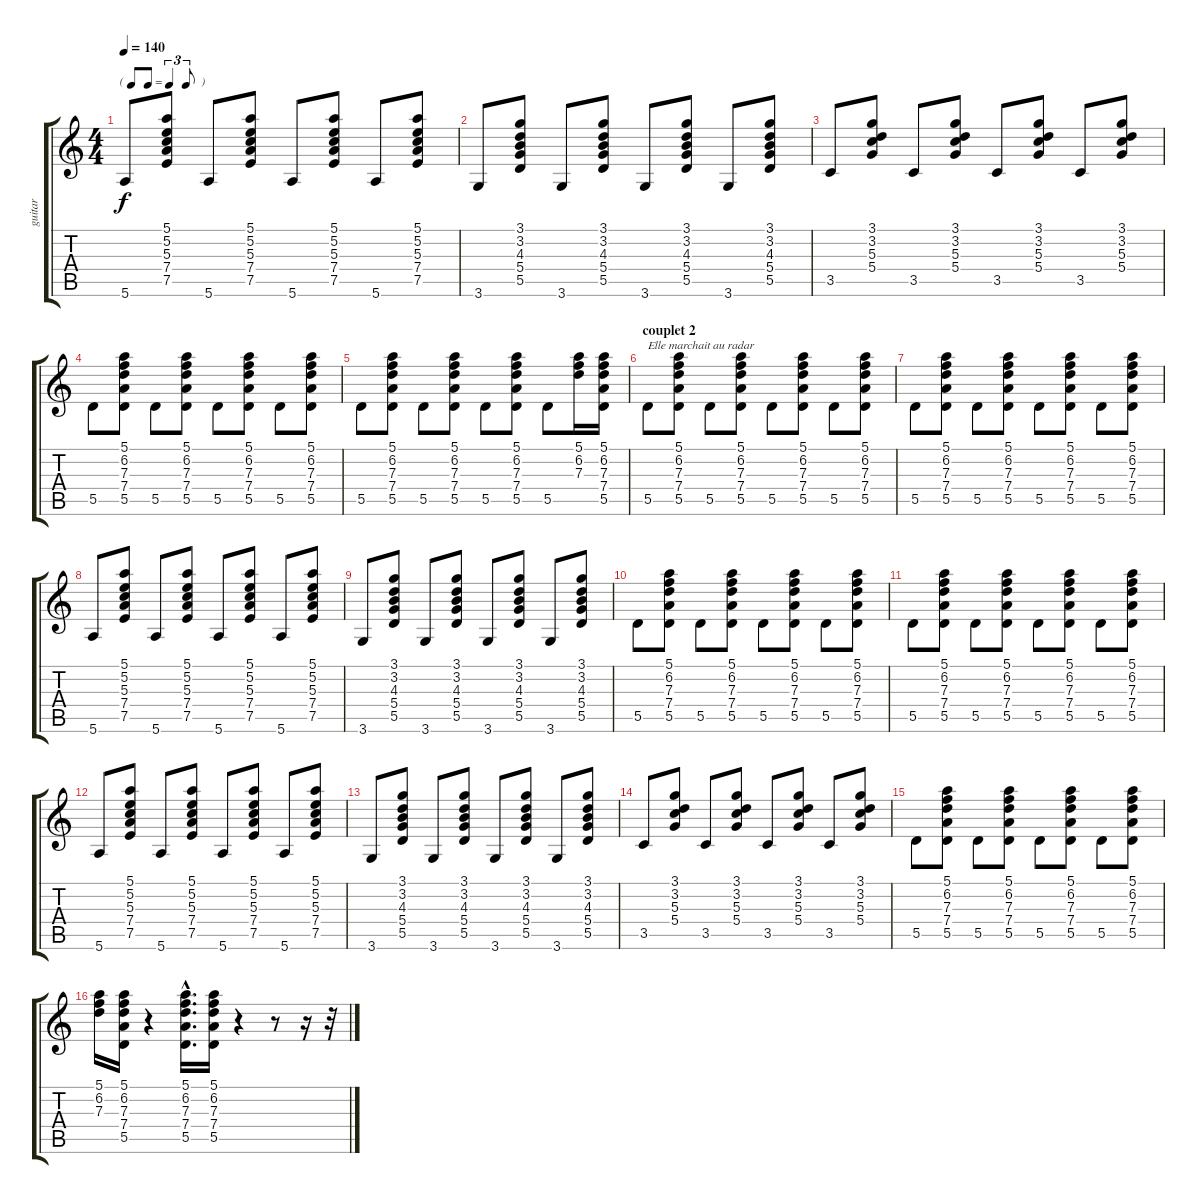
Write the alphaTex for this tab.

\track ("guitar" "guitar") {instrument acousticguitarnylon}
\staff {score tabs}
\tuning (E4 B3 G3 D3 A2 E2) {hide}
\ts (4 4)
\tf triplet8th
\tempo 140
\clef g2
\ks c
5.6.8{dy f} (5.1 5.2 5.3 7.4 7.5).8 5.6.8 (5.1 5.2 5.3 7.4 7.5).8 5.6.8 (5.1 5.2 5.3 7.4 7.5).8 5.6.8 (5.1 5.2 5.3 7.4 7.5).8 |
3.6.8 (3.1 3.2 4.3 5.4 5.5).8 3.6.8 (3.1 3.2 4.3 5.4 5.5).8 3.6.8 (3.1 3.2 4.3 5.4 5.5).8 3.6.8 (3.1 3.2 4.3 5.4 5.5).8 |
3.5.8 (3.1 3.2 5.3 5.4).8 3.5.8 (3.1 3.2 5.3 5.4).8 3.5.8 (3.1 3.2 5.3 5.4).8 3.5.8 (3.1 3.2 5.3 5.4).8 |
5.5.8 (5.1 6.2 7.3 7.4 5.5).8 5.5.8 (5.1 6.2 7.3 7.4 5.5).8 5.5.8 (5.1 6.2 7.3 7.4 5.5).8 5.5.8 (5.1 6.2 7.3 7.4 5.5).8 |
5.5.8 (5.1 6.2 7.3 7.4 5.5).8 5.5.8 (5.1 6.2 7.3 7.4 5.5).8 5.5.8 (5.1 6.2 7.3 7.4 5.5).8 5.5.8 (5.1 6.2 7.3).16 (5.1 6.2 7.3 7.4 5.5).16 |
\section ("" "couplet 2")
5.5.8{txt "Elle marchait au radar"} (5.1 6.2 7.3 7.4 5.5).8 5.5.8 (5.1 6.2 7.3 7.4 5.5).8 5.5.8 (5.1 6.2 7.3 7.4 5.5).8 5.5.8 (5.1 6.2 7.3 7.4 5.5).8 |
5.5.8 (5.1 6.2 7.3 7.4 5.5).8 5.5.8 (5.1 6.2 7.3 7.4 5.5).8 5.5.8 (5.1 6.2 7.3 7.4 5.5).8 5.5.8 (5.1 6.2 7.3 7.4 5.5).8 |
5.6.8 (5.1 5.2 5.3 7.4 7.5).8 5.6.8 (5.1 5.2 5.3 7.4 7.5).8 5.6.8 (5.1 5.2 5.3 7.4 7.5).8 5.6.8 (5.1 5.2 5.3 7.4 7.5).8 |
3.6.8 (3.1 3.2 4.3 5.4 5.5).8 3.6.8 (3.1 3.2 4.3 5.4 5.5).8 3.6.8 (3.1 3.2 4.3 5.4 5.5).8 3.6.8 (3.1 3.2 4.3 5.4 5.5).8 |
5.5.8 (5.1 6.2 7.3 7.4 5.5).8 5.5.8 (5.1 6.2 7.3 7.4 5.5).8 5.5.8 (5.1 6.2 7.3 7.4 5.5).8 5.5.8 (5.1 6.2 7.3 7.4 5.5).8 |
5.5.8 (5.1 6.2 7.3 7.4 5.5).8 5.5.8 (5.1 6.2 7.3 7.4 5.5).8 5.5.8 (5.1 6.2 7.3 7.4 5.5).8 5.5.8 (5.1 6.2 7.3 7.4 5.5).8 |
5.6.8 (5.1 5.2 5.3 7.4 7.5).8 5.6.8 (5.1 5.2 5.3 7.4 7.5).8 5.6.8 (5.1 5.2 5.3 7.4 7.5).8 5.6.8 (5.1 5.2 5.3 7.4 7.5).8 |
3.6.8 (3.1 3.2 4.3 5.4 5.5).8 3.6.8 (3.1 3.2 4.3 5.4 5.5).8 3.6.8 (3.1 3.2 4.3 5.4 5.5).8 3.6.8 (3.1 3.2 4.3 5.4 5.5).8 |
3.5.8 (3.1 3.2 5.3 5.4).8 3.5.8 (3.1 3.2 5.3 5.4).8 3.5.8 (3.1 3.2 5.3 5.4).8 3.5.8 (3.1 3.2 5.3 5.4).8 |
5.5.8 (5.1 6.2 7.3 7.4 5.5).8 5.5.8 (5.1 6.2 7.3 7.4 5.5).8 5.5.8 (5.1 6.2 7.3 7.4 5.5).8 5.5.8 (5.1 6.2 7.3 7.4 5.5).8 |
(5.1 6.2 7.3).16 (5.1 6.2 7.3 7.4 5.5).16 r.4 (5.1{hac} 6.2{hac} 7.3{hac} 7.4{hac} 5.5{hac}).16{d} (5.1 6.2 7.3 7.4 5.5).16 r.4 r.8 r.16 r.32
